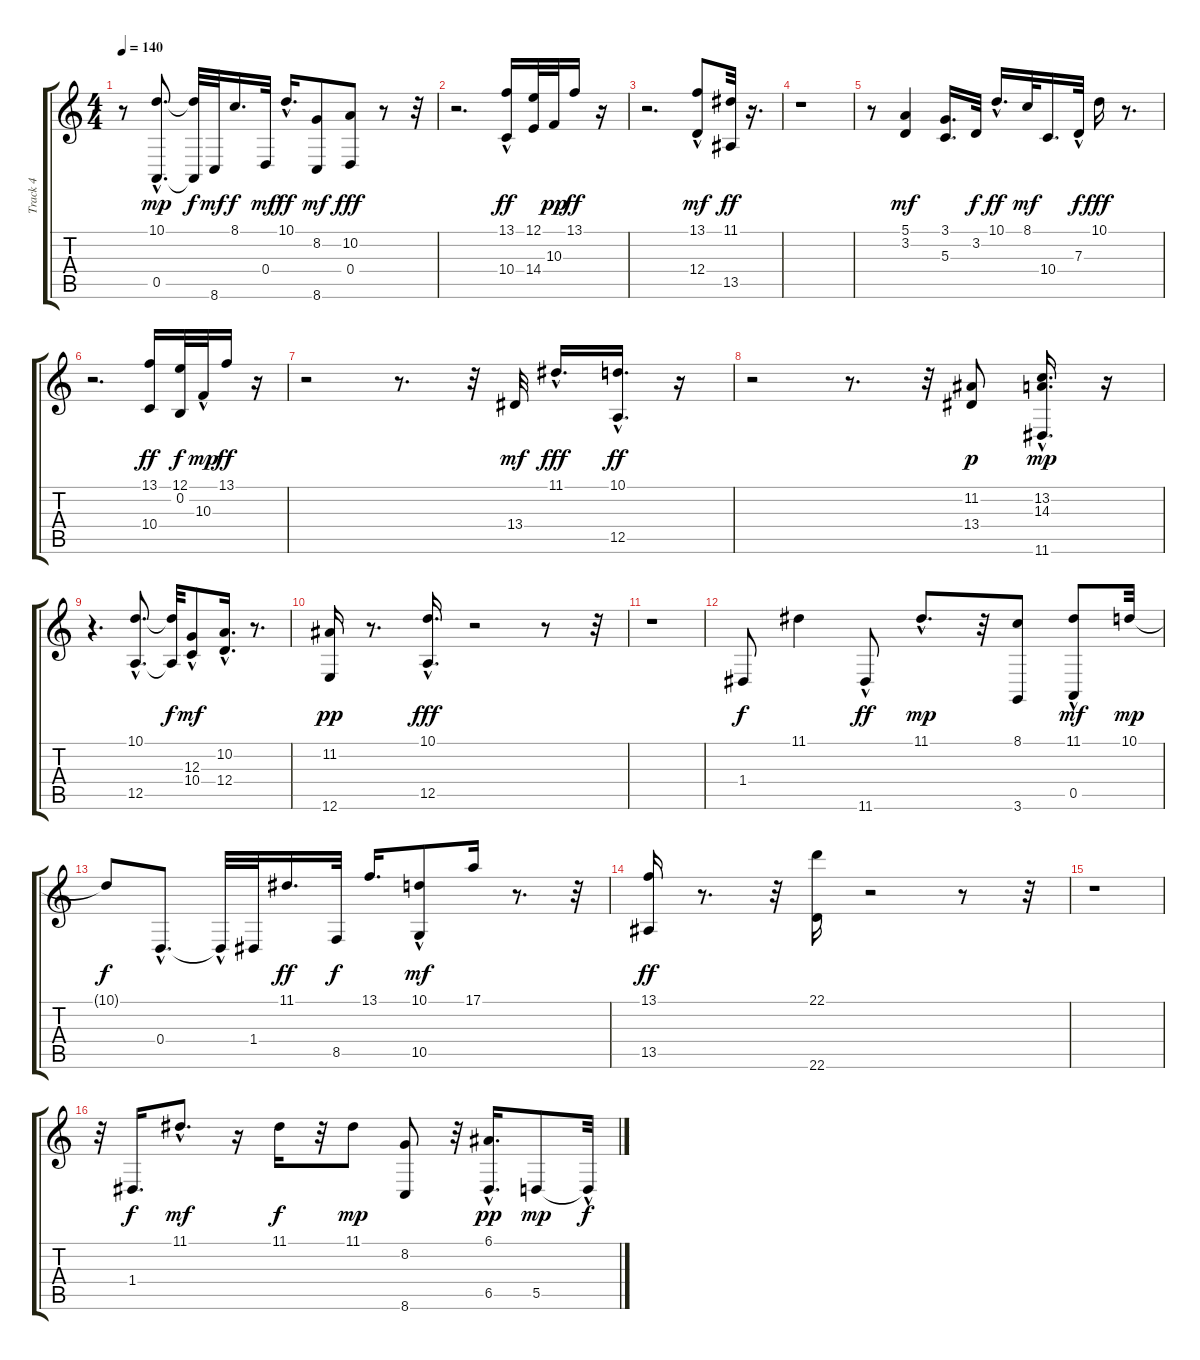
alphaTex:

\track ("Track 4" "Track 4") {instrument stringensemble1}
\staff {score tabs}
\tuning (E4 B3 G3 D3 A2 E2) {hide}
\ts (4 4)
\tempo 140
\clef g2
\ks c
r.8{dy f} (10.1{hac} 0.5{hac}).8{d dy mp} (10.1{t} 0.5{t}).32{dy f} 8.6.32{dy mf} 8.1.16{d dy f} 0.4.32{dy mf} 10.1{hac}.16{d dy ff} (8.2 8.6).8{dy mf} (10.2 0.4).8{dy fff} r.8 r.32 |
r.2{d} (13.1{hac} 10.4{hac}).16{dy ff} (12.1 14.4).32 10.3.32{dy pp} 13.1.16{dy ff} r.16 |
r.2{d} (13.1 12.4{hac}).8{dy mf} (11.1 13.5).32{dy ff} r.16{d} |
r.1 |
r.8 (5.1 3.2).4{dy mf} (3.1 5.3).16{d} 3.2.32{dy f} 10.1{hac}.16{d dy ff} 8.1.32{dy mf} 10.4.16{d} 7.3{hac}.32{dy f} 10.1.16{dy fff} r.8{d} |
r.2{d} (13.1 10.4).16{dy ff} (12.1 0.2).32{dy f} 10.3{hac}.32{dy mp} 13.1.16{dy ff} r.16 |
r.2 r.8{d} r.32 13.4.32{dy mf} 11.1{hac}.16{d dy fff} (10.1 12.5{hac}).16{d dy ff} r.16 |
r.2 r.8{d} r.32 (11.2 13.4).8{dy p} (13.2 14.3 11.6{hac}).16{d dy mp} r.16 |
r.4{d} (10.1{hac} 12.5{hac}).8{d} (10.1{t} 12.5{t}).32{dy f} (12.3 10.4{hac}).8{dy mf} (10.2 12.4{hac}).16{d} r.8{d} |
(11.2 12.6).16{dy pp} r.8{d} (10.1{hac} 12.5).16{d dy fff} r.2 r.8 r.32 |
r.1 |
1.4.8{dy f} 11.1.4 11.6{hac}.8{dy ff} 11.1{hac}.8{d dy mp} r.32 (8.1 3.6).8 (11.1 0.5{hac}).8{dy mf} 10.1.32{dy mp} |
10.1{t}.8{dy f} 0.4{hac}.8{d} 0.4{hac t}.32 1.4.32 11.1.16{d dy ff} 8.5.32{dy f} 13.1.16{d} (10.1{hac} 10.5{hac}).8{dy mf} 17.1.16 r.8{d} r.32 |
(13.1 13.5).16{dy ff} r.8{d} r.32 (22.1 22.6).16 r.2 r.8 r.32 |
r.1 |
r.32 1.4.16{d dy f} 11.1{hac}.8{d dy mf} r.16 11.1.16{dy f} r.32 11.1.8{dy mp} (8.2 8.6).8 r.32 (6.1{hac} 6.5).16{d dy pp} 5.5.8{dy mp} 5.5{hac t}.32{dy f}
